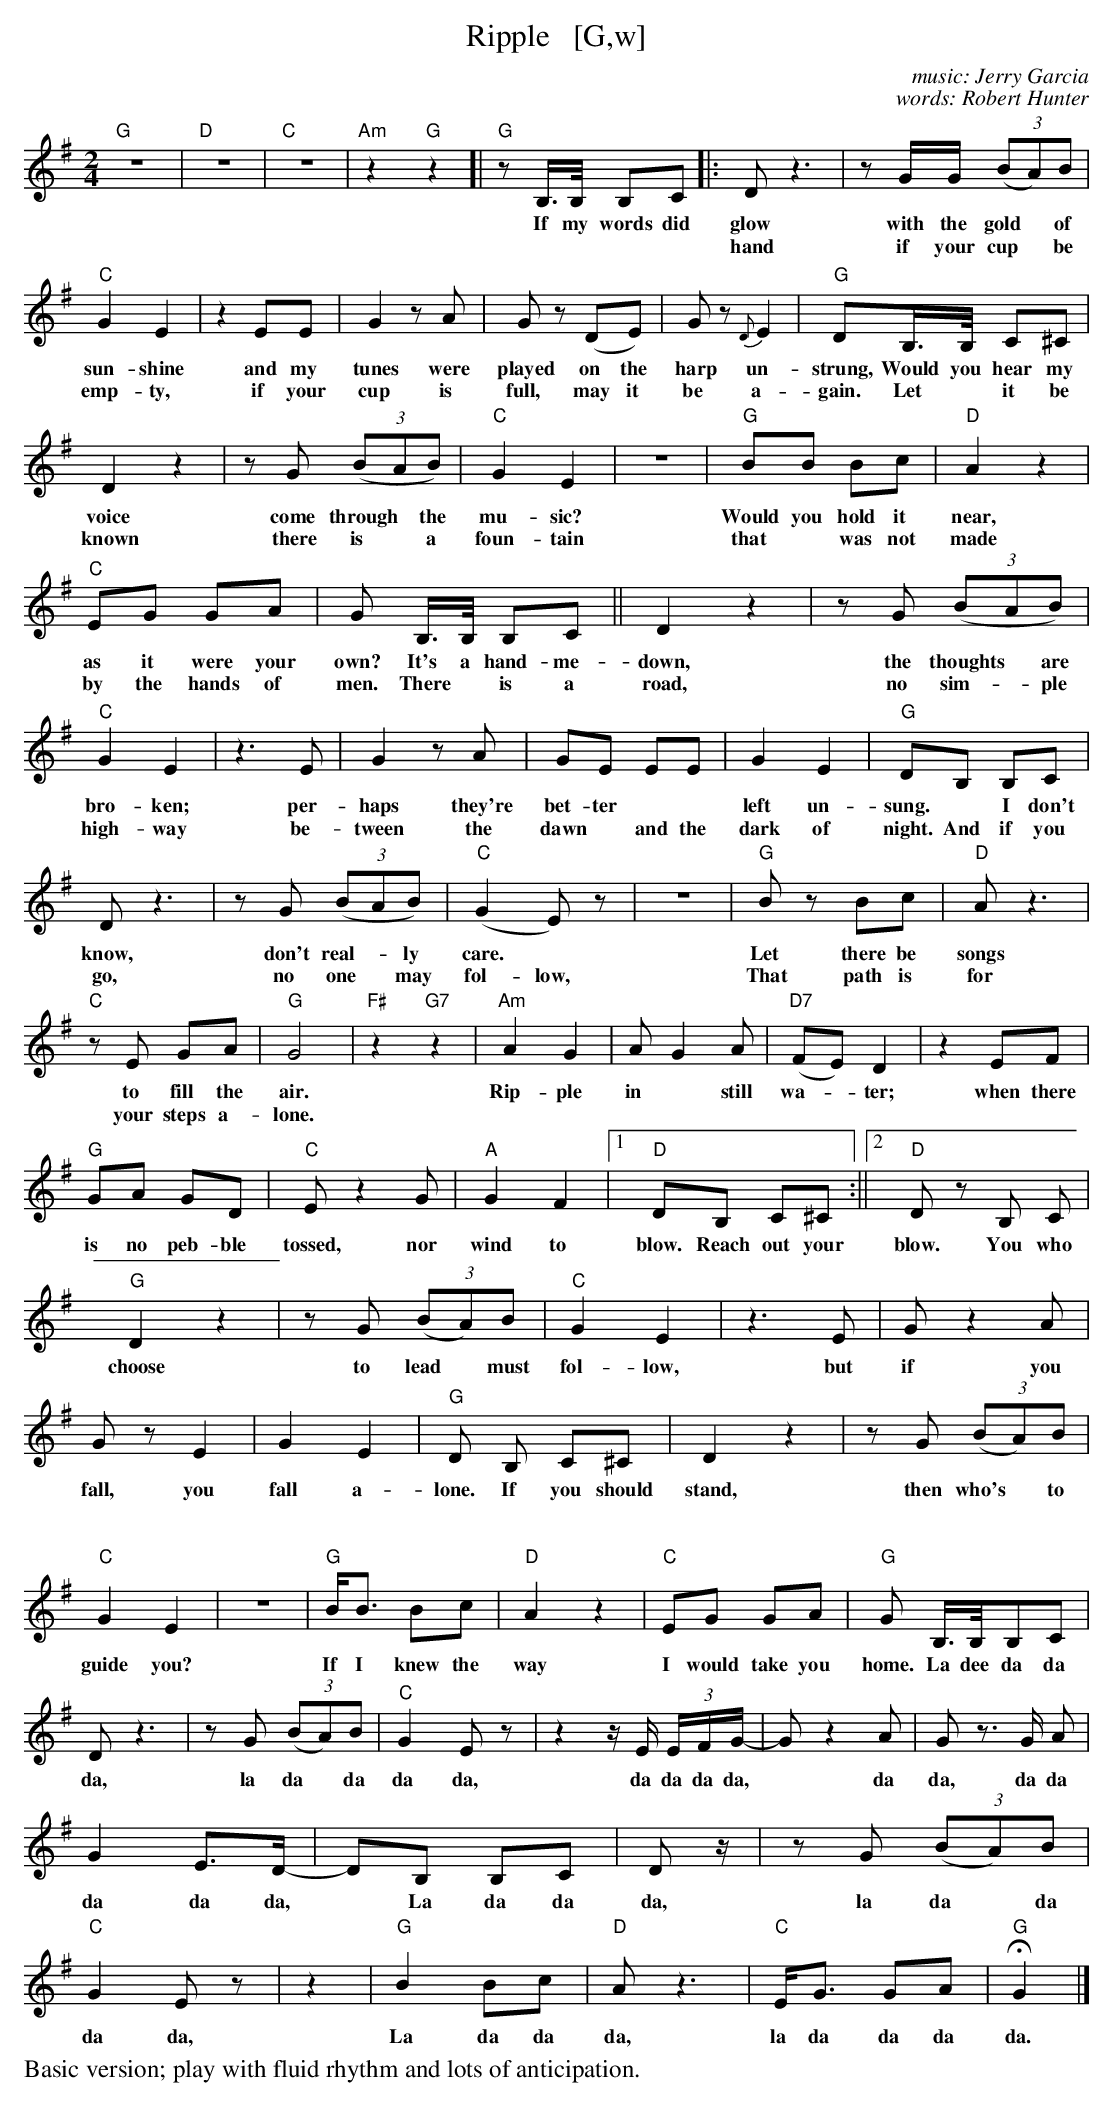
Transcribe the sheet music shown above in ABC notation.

X:1
T: Ripple   [G,w]
C: music: Jerry Garcia
C: words: Robert Hunter
M: 2/4
L: 1/16
K: G
"G"z8 | "D"z8 | "C"z8 | "Am"z4 "G"z4 [| "G"z2B,>B, B,2C2 |: D2 z6 | z2GG (3(B2A2)B2 | "C"G4 E4 |
w: If my words did glow with the gold* of sun-shine
w: | | | | | hand if your cup* be emp-ty,
z4 E2E2 | G4 z2 A2 | G2z2 (D2E2) | G2z2 {D}E4 | "G"D2B,>B, C2^C2 |
w: and my tunes were played on the harp un-strung, Would you hear my
w: if your cup is full, may it be a-gain. Let* it be
D4 z4 | z2G2 (3(B2A2B2) | "C"G4 E4 |
w: voice come through* the mu-sic?
w: known there is* a foun-tain
z8 | "G"B2B2 B2c2 | "D"A4 z4 | "C"E2G2 G2A2 |
w: Would you hold it near, as it were your
w: that ~ was not made by the hands of
G2 B,>B, B,2C2 || D4 z4 | z2G2 (3(B2A2B2) |
w: own? It's a hand-me-down, the thoughts* are
w: men. There* is a road, no sim-*ple
"C"G4 E4 | z6 E2 | G4 z2 A2 | G2E2 E2E2 |
w: bro-ken; per-haps they're bet-ter**
w: high-way be-tween the dawn* and the
G4 E4 | "G"D2B,2 B,2C2 | D2 z6 | z2G2 (3(B2A2B2) | "C"(G4 E2)z2 | z8 | "G"B2z2 B2c2 | "D"A2 z6 |
w: left un-sung. ~ I don't know, don't real-*ly care.* Let there be songs
w: dark of night. And if you go, no one* may fol-low, That path is for
"C"z2E2 G2A2 | "G"G8 | "F#"z4 "G7"z4 | "Am"A4 G4 | A2 G4 A2 | "D7"(F2E2) D4 | z4 E2F2 | "G"G2A2 G2D2 |
w: to fill the air. Rip-ple in* still wa-*ter; when there is no peb-ble
w: your steps a-lone.
"C"E2 z4 G2 | "A"G4 F4 |[1 "D"D2B,2 C2^C2 :||2 "D"D2z2 B,2 C2 | "G"D4 z4 | z2G2 (3(B2A2)B2 |
w: tossed, nor wind to blow. Reach out your | blow. You who choose to lead* must
"C"G4 E4 | z6 E2 | G2 z4 A2 | G2z2 E4 | G4 E4 | "G"D2 B,2 C2^C2 | D4 z4 |
w: fol-low, but if you fall, you fall a-lone. If you should stand,
z2G2 (3(B2A2)B2 | "C"G4 E4 | z8 | "G"BB3 B2c2 | "D"A4 z4 | "C"E2G2 G2A2 |
w: then who's* to guide you? If I knew the way I would take you
"G"G2 B,>B,B,2C2 | D2z6 | z2G2 (3(B2A2)B2 | "C"G4 E2z2 | z4 zE (3EFG- | G2 z4 A2 | G2z3 G A2 | G4 E3D- |
w: home. La dee da da da, la da* da da da, da da da da,* da da, da da da da da,
D2B,2 B,2C2 | D2 z | z2G2 (3(B2A2)B2 | "C"G4 E2z2 | z4 | "G"B4 B2c2 | "D"A2 z6 | "C"EG3 G2A2 | "G"HG4 |]
w: ~ La da da da, la da* da da da, La da da da, la da da da da.
